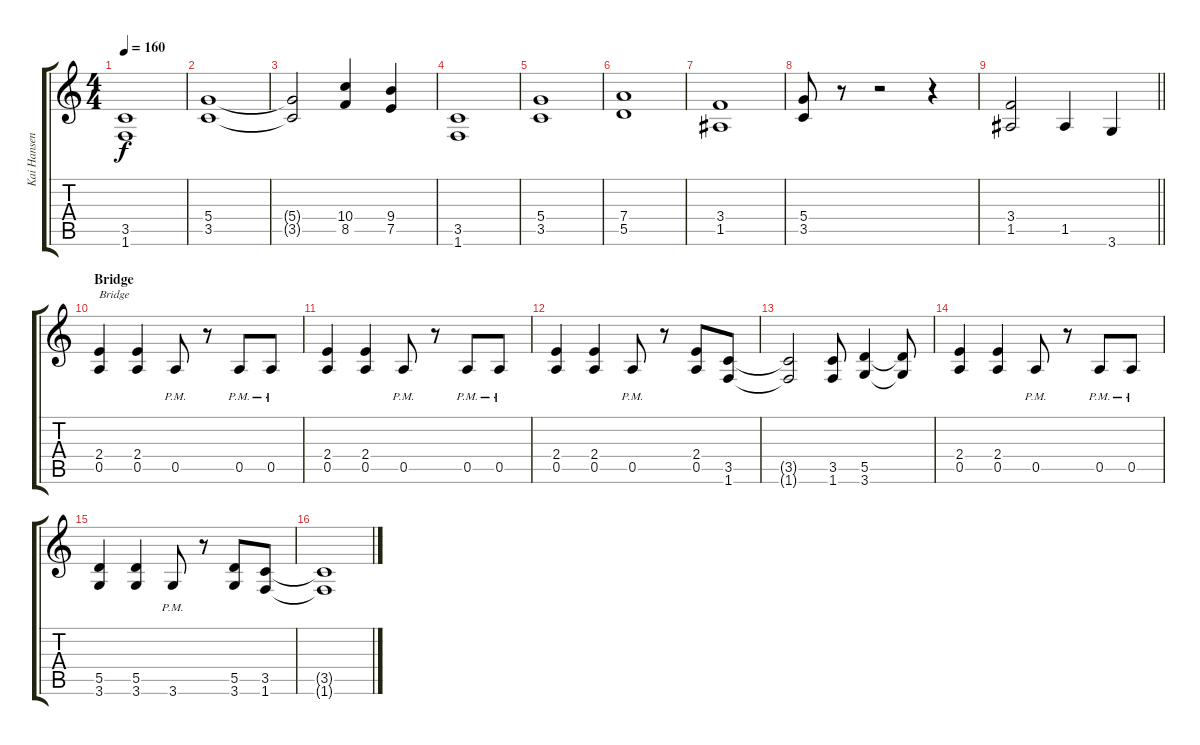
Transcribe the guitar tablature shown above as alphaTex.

\track ("Kai Hansen" "Kai Hansen") {instrument distortionguitar}
\staff {score tabs}
\tuning (E4 B3 G3 D3 A2 E2) {hide}
\ts (4 4)
\tempo 160
\clef g2
\ks c
(3.5 1.6).1{dy f} |
(5.4 3.5).1 |
(5.4{t} 3.5{t}).2 (10.4 8.5).4 (9.4 7.5).4 |
(3.5 1.6).1 |
(5.4 3.5).1 |
(7.4 5.5).1 |
(3.4 1.5).1 |
(5.4 3.5).8 r.8 r.2 r.4 |
\barLineRight lightlight
(3.4 1.5).2 1.5.4 3.6.4 |
\section ("" "Bridge")
(2.4 0.5).4{txt "Bridge"} (2.4 0.5).4 0.5{pm}.8 r.8 0.5{pm}.8 0.5{pm}.8 |
(2.4 0.5).4 (2.4 0.5).4 0.5{pm}.8 r.8 0.5{pm}.8 0.5{pm}.8 |
(2.4 0.5).4 (2.4 0.5).4 0.5{pm}.8 r.8 (2.4 0.5).8 (3.5 1.6).8 |
(3.5{t} 1.6{t}).2 (3.5 1.6).8 (5.5 3.6).4 (5.5{t} 3.6{t}).8 |
(2.4 0.5).4 (2.4 0.5).4 0.5{pm}.8 r.8 0.5{pm}.8 0.5{pm}.8 |
(5.5 3.6).4 (5.5 3.6).4 3.6{pm}.8 r.8 (5.5 3.6).8 (3.5 1.6).8 |
(3.5{t} 1.6{t}).1
